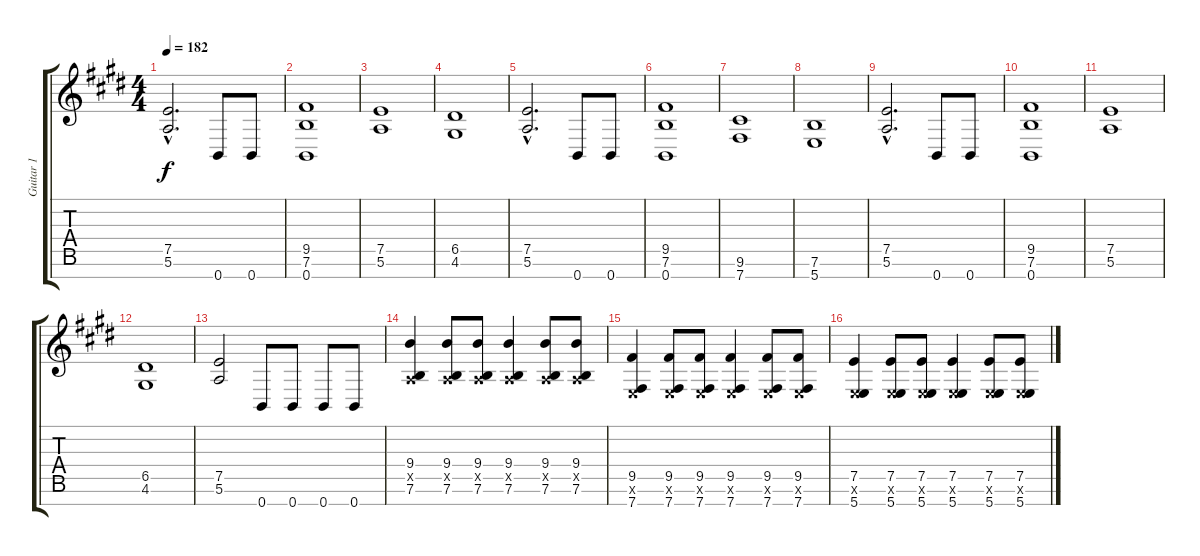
\track ("Guitar 1" "Guitar 1") {instrument overdrivenguitar}
\staff {score tabs}
\tuning (E4 B3 G3 D3 A2 E2 B1) {hide}
\ts (4 4)
\tempo 182
\clef g2
\ks c#minor
(7.5{hac} 5.6{hac}).2{d dy f} 0.7.8 0.7.8 |
(9.5 7.6 0.7).1 |
(7.5 5.6).1 |
(6.5 4.6).1 |
(7.5{hac} 5.6{hac}).2{d} 0.7.8 0.7.8 |
(9.5 7.6 0.7).1 |
(9.6 7.7).1 |
(7.6 5.7).1 |
(7.5{hac} 5.6{hac}).2{d} 0.7.8 0.7.8 |
(9.5 7.6 0.7).1 |
(7.5 5.6).1 |
(6.5 4.6).1 |
(7.5 5.6).2 0.7.8 0.7.8 0.7.8 0.7.8 |
(9.4 0.5{x} 7.6).4 (9.4 0.5{x} 7.6).8 (9.4 0.5{x} 7.6).8 (9.4 0.5{x} 7.6).4 (9.4 0.5{x} 7.6).8 (9.4 0.5{x} 7.6).8 |
(9.5 0.6{x} 7.7).4 (9.5 0.6{x} 7.7).8 (9.5 0.6{x} 7.7).8 (9.5 0.6{x} 7.7).4 (9.5 0.6{x} 7.7).8 (9.5 0.6{x} 7.7).8 |
(7.5 0.6{x} 5.7).4 (7.5 0.6{x} 5.7).8 (7.5 0.6{x} 5.7).8 (7.5 0.6{x} 5.7).4 (7.5 0.6{x} 5.7).8 (7.5 0.6{x} 5.7).8
